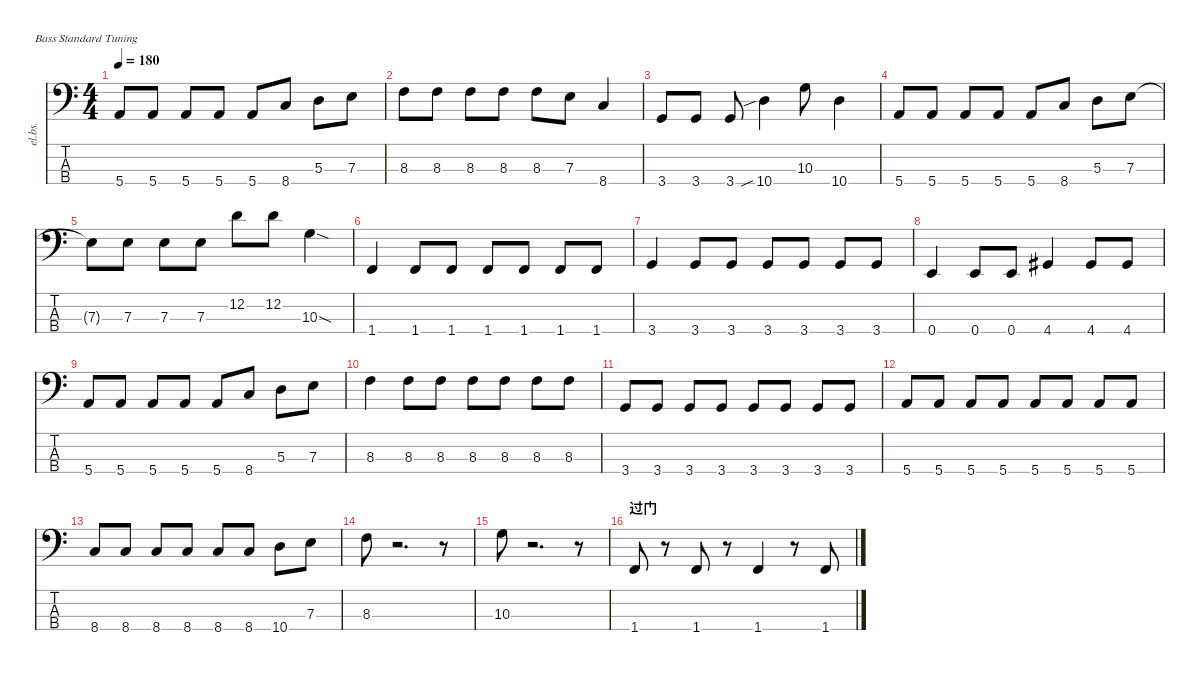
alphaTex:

\defaultSystemsLayout 4
\hideDynamics
\bracketExtendMode nobrackets
\otherSystemsTrackNameOrientation horizontal
\track ("Bass" "el.bs.") {instrument electricbassfinger}
\staff {score tabs}
\tuning (G2 D2 A1 E1)
\ts (4 4)
\tempo 180
\clef f4
\ks c
5.4.8{dy mf} 5.4.8 5.4.8 5.4.8 5.4.8 8.4.8 5.3.8 7.3.8 |
8.3.8 8.3.8 8.3.8 8.3.8 8.3.8 7.3.8 8.4.4 |
3.4.8 3.4.8 3.4.8 10.4{sib}.4 10.3.8 10.4.4 |
5.4.8 5.4.8 5.4.8 5.4.8 5.4.8 8.4.8 5.3.8 7.3.8 |
7.3{t}.8 7.3.8 7.3.8 7.3.8 12.2.8 12.2.8 10.3{sod}.4 |
1.4.4 1.4.8 1.4.8 1.4.8 1.4.8 1.4.8 1.4.8 |
3.4.4 3.4.8 3.4.8 3.4.8 3.4.8 3.4.8 3.4.8 |
0.4.4 0.4.8 0.4.8 4.4.4 4.4.8 4.4.8 |
5.4.8 5.4.8 5.4.8 5.4.8 5.4.8 8.4.8 5.3.8 7.3.8 |
8.3.4 8.3.8 8.3.8 8.3.8 8.3.8 8.3.8 8.3.8 |
3.4.8 3.4.8 3.4.8 3.4.8 3.4.8 3.4.8 3.4.8 3.4.8 |
5.4.8 5.4.8 5.4.8 5.4.8 5.4.8 5.4.8 5.4.8 5.4.8 |
8.4.8 8.4.8 8.4.8 8.4.8 8.4.8 8.4.8 10.4.8 7.3.8 |
8.3.8 r.2{d} r.8 |
10.3.8 r.2{d} r.8 |
\section ("" "过门")
1.4.8 r.8 1.4.8 r.8 1.4.4 r.8 1.4.8
